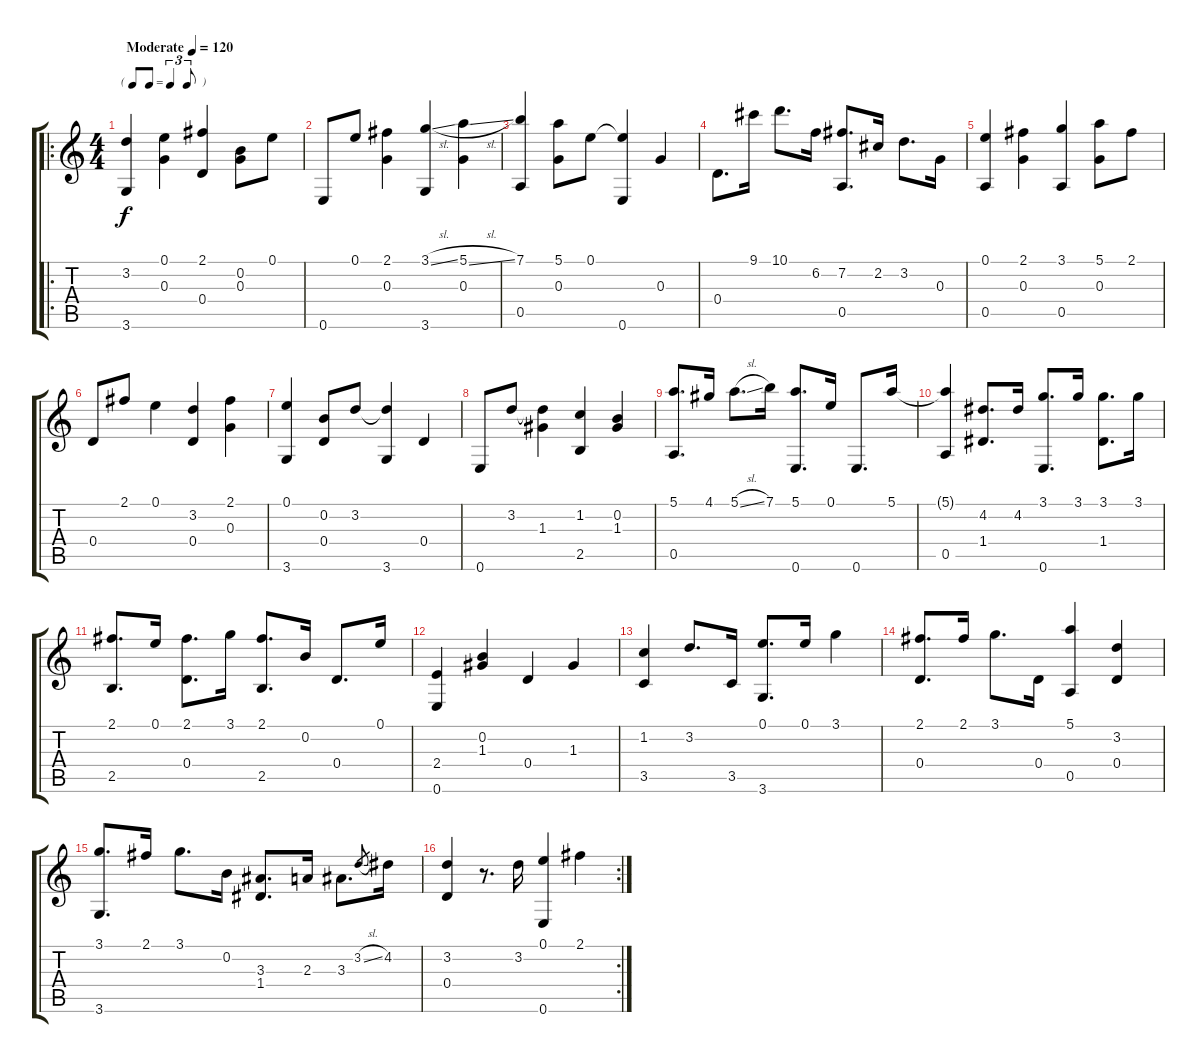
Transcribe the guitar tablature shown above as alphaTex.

\track "" {instrument acousticguitarsteel}
\staff {score tabs}
\tuning (E4 B3 G3 D3 A2 E2) {hide}
\ro
\ts (4 4)
\tf triplet8th
\tempo (120 "Moderate")
\clef g2
\ks c
(3.2 3.6).4{dy f instrument acousticguitarsteel} (0.1 0.3).4 (2.1 0.4).4 (0.2 0.3).8 0.1.8 |
0.6.8 0.1.8 (2.1 0.3).4 (3.1{sl} 3.6).4 (5.1{sl} 0.3).4 |
(7.1 0.5).4 (5.1 0.3).8 0.1.8 (0.1{t} 0.6).4 0.3.4 |
0.4.8{d txt ""} 9.1.16 10.1.8{d} 6.2.16 (7.2 0.5).8{d} 2.2.16 3.2.8{d} 0.3.16 |
(0.1 0.5).4 (2.1 0.3).4 (3.1 0.5).4 (5.1 0.3).8 2.1.8 |
0.4.8 2.1.8 0.1.4 (3.2 0.4).4 (2.1 0.3).4 |
(0.1 3.6).4{txt ""} (0.2 0.4).8 3.2.8 (3.2{t} 3.6).4 0.4.4 |
0.6.8 3.2.8 (3.2{t} 1.3).4 (1.2 2.5).4 (0.2 1.3).4 |
(5.1 0.5).8{d} 4.1.16 5.1{sl}.8{d} 7.1.16 (5.1 0.6).8{d} 0.1.16 0.6.8{d} 5.1.16 |
(5.1{t} 0.5).4 (4.2 1.4).8{d} 4.2.16 (3.1 0.6).8{d} 3.1.16 (3.1 1.4).8{d} 3.1.16 |
(2.1 2.5).8{d} 0.1.16 (2.1 0.4).8{d} 3.1.16 (2.1 2.5).8{d} 0.2.16{txt ""} 0.4.8{d} 0.1.16 |
(2.4 0.6).4 (0.2 1.3).4 0.4.4 1.3.4 |
(1.2 3.5).4 3.2.8{d} 3.5.16 (0.1 3.6).8{d} 0.1.16 3.1.4 |
(2.1 0.4).8{d} 2.1.16 3.1.8{d} 0.4.16 (5.1 0.5).4 (3.2 0.4).4 |
(3.1 3.6).8{d} 2.1.16 3.1.8{d txt ""} 0.2.16 (3.3 1.4).8{d} 2.3.16 3.3.8{d} 3.2{sl}.8{gr} 4.2.16 |
\rc 2
(3.2 0.4).4 r.8{d} 3.2.16 (0.1 0.6).4 2.1.4
